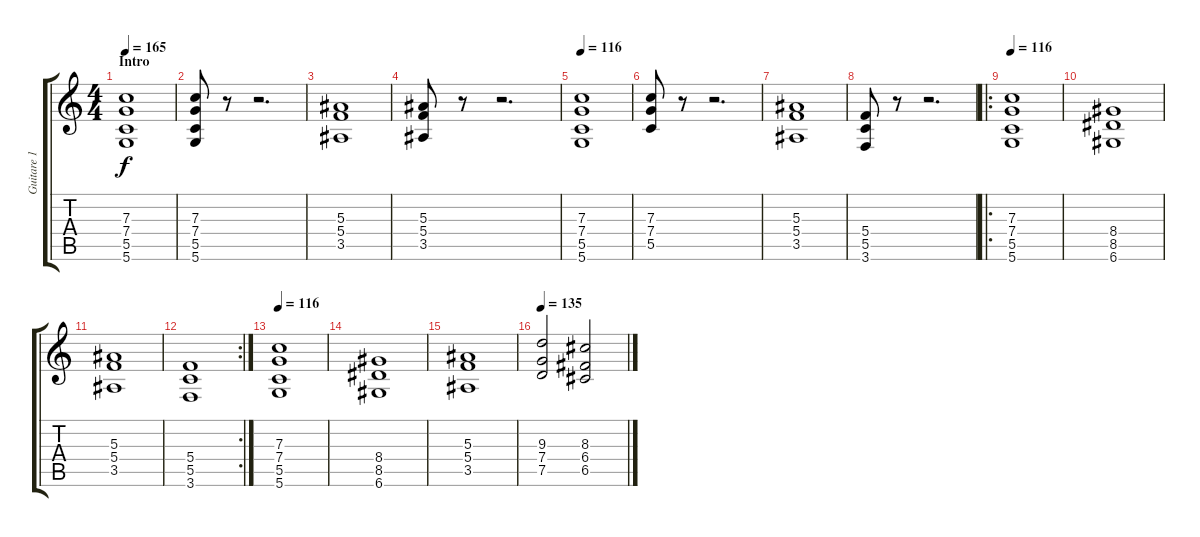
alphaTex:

\track ("Guitare 1" "Guitare 1") {instrument distortionguitar}
\staff {score tabs}
\tuning (D4 A3 F3 C3 G2 D2) {hide}
\ts (4 4)
\section ("" "Intro")
\tempo 165
\tempo 116
\tempo 165
\clef g2
\ks c
(7.3 7.4 5.5 5.6).1{dy f instrument distortionguitar} |
(7.3 7.4 5.5 5.6).8 r.8 r.2{d} |
(5.3 5.4 3.5).1 |
(5.3 5.4 3.5).8 r.8 r.2{d} |
\tempo 116
(7.3 7.4 5.5 5.6).1 |
(7.3 7.4 5.5).8 r.8 r.2{d} |
(5.3 5.4 3.5).1 |
(5.4 5.5 3.6).8 r.8 r.2{d} |
\ro
\tempo 116
(7.3 7.4 5.5 5.6).1 |
(8.4 8.5 6.6).1 |
(5.3 5.4 3.5).1 |
\rc 2
(5.4 5.5 3.6).1 |
\tempo 116
(7.3 7.4 5.5 5.6).1 |
(8.4 8.5 6.6).1 |
(5.3 5.4 3.5).1 |
\tempo 135
(9.3 7.4 7.5).2 (8.3 6.4 6.5).2
